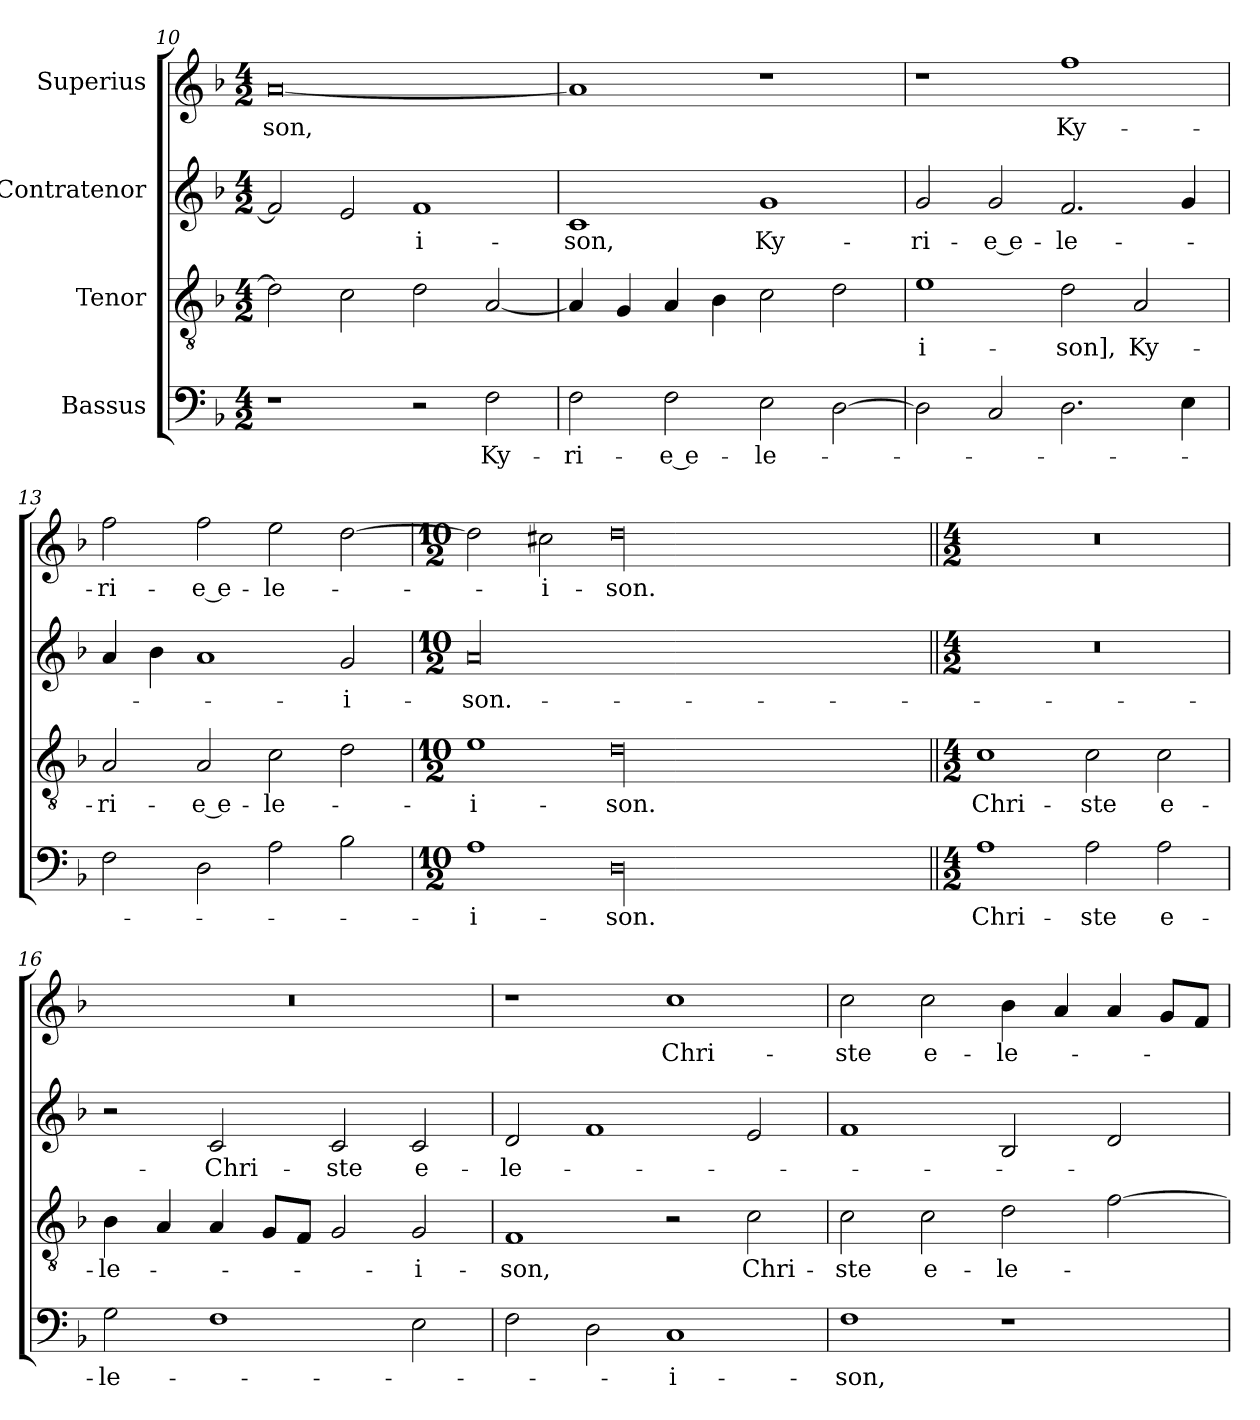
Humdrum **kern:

**kern	**text	**kern	**text	**kern	**text	**kern	**text
*part4	*part4	*part3	*part3	*part2	*part2	*part1	*part1
*staff4	*staff4	*staff3	*staff3	*staff2	*staff2	*staff1	*staff1
*I"Bassus	*	*I"Tenor	*	*I"Contratenor	*	*I"Superius	*
*clefF4	*	*clefGv2	*	*clefG2	*	*clefG2	*
*k[b-]	*	*k[b-]	*	*k[b-]	*	*k[b-]	*
*M4/2	*	*M4/2	*	*M4/2	*	*M4/2	*
=10	=10	=10	=10	=10	=10	=10	=10
1r	.	2d\]	.	2f/]	.	[0a/	-son,
.	.	2c\	.	2e/	.	.	.
2r	.	2d\	.	1f/	-i-	.	.
2F\	Ky-	[2A/	.	.	.	.	.
=11	=11	=11	=11	=11	=11	=11	=11
2F\	-ri-	4A/]	.	1c/	-son,	1a/]	.
.	.	4G/	.	.	.	.	.
2F\	-e e-	4A/	.	.	.	.	.
.	.	4B-\	.	.	.	.	.
2E\	-le-	2c\	.	1g/	Ky-	1r	.
[2D\	.	2d\	.	.	.	.	.
=12	=12	=12	=12	=12	=12	=12	=12
2D\]	.	1e\	-i-	2g/	-ri-	1r	.
2C/	.	.	.	2g/	-e e-	.	.
2.D\	.	2d\	-son],	2.f/	-le-	1ff\	Ky-
.	.	2A/	Ky-	.	.	.	.
4E\	.	.	.	4g/	.	.	.
=13	=13	=13	=13	=13	=13	=13	=13
2F\	.	2A/	-ri-	4a/	.	2ff\	-ri-
.	.	.	.	4b-\	.	.	.
2D\	.	2A/	-e e-	1a/	.	2ff\	-e e-
2A\	.	2c\	-le-	.	.	2ee\	-le-
2B-\	.	2d\	.	2g/	-i-	[2dd\	.
=14	=14	=14	=14	=14	=14	=14	=14
*M10/2	*	*M10/2	*	*M10/2	*	*M10/2	*
1A\	-i-	1e\	-i-	00a/	son.-	2dd\]	.
.	.	.	.	.	.	2cc#X\	-i-
00D\	-son.	00d\	-son.	.	.	00dd\	-son.
.	.	.	.	1ryy	.	.	.
=15||	=15||	=15||	=15||	=15||	=15||	=15||	=15||
*M4/2	*	*M4/2	*	*M4/2	*	*M4/2	*
1A\	Chri-	1c\	Chri-	0r	.	0r	.
2A\	-ste	2c\	-ste	.	.	.	.
2A\	e-	2c\	e-	.	.	.	.
=16	=16	=16	=16	=16	=16	=16	=16
2G\	-le-	4B-\	-le-	2r	.	0r	.
.	.	4A/	.	.	.	.	.
1F\	.	4A/	.	2c/	Chri-	.	.
.	.	8G/L	.	.	.	.	.
.	.	8F/J	.	.	.	.	.
.	.	2G/	.	2c/	-ste	.	.
2E\	.	2G/	-i-	2c/	e-	.	.
=17	=17	=17	=17	=17	=17	=17	=17
2F\	.	1F/	-son,	2d/	-le-	1r	.
2D\	.	.	.	1f/	.	.	.
1C/	-i-	2r	.	.	.	1cc\	Chri-
.	.	2c\	Chri-	2e/	.	.	.
=18	=18	=18	=18	=18	=18	=18	=18
1F\	-son,	2c\	-ste	1f/	.	2cc\	-ste
.	.	2c\	e-	.	.	2cc\	e-
1r	.	2d\	-le-	2B-/	.	4b-\	-le-
.	.	.	.	.	.	4a/	.
.	.	[2f\	.	2d/	.	4a/	.
.	.	.	.	.	.	8g/L	.
.	.	.	.	.	.	8f/J	.
=	=	=	=	=	=	=	=
*-	*-	*-	*-	*-	*-	*-	*-
